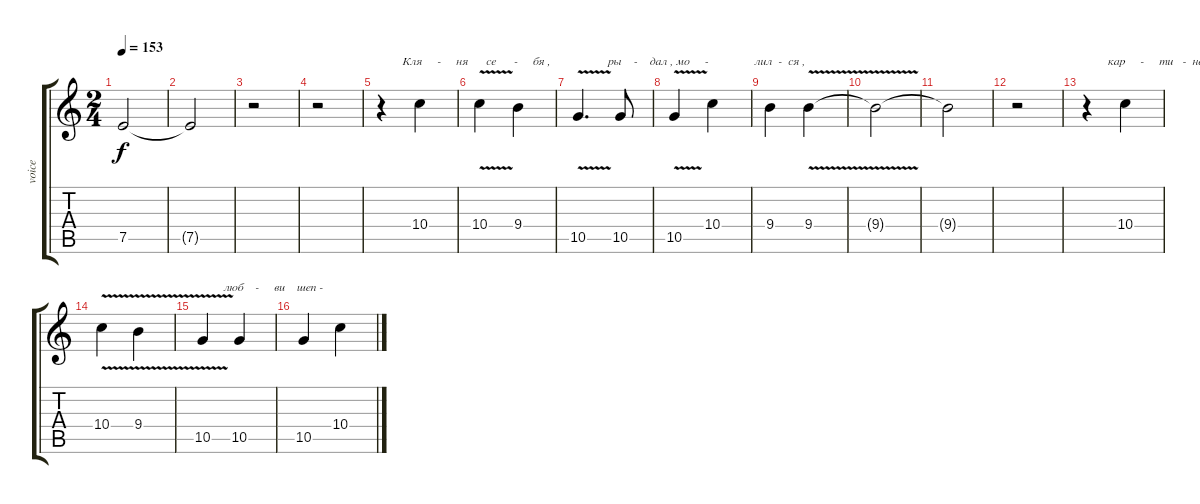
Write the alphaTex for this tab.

\track ("voice" "voice") {instrument synthbass1}
\staff {score tabs}
\tuning (E4 B3 G3 D3 A2 E2) {hide}
\ts (2 4)
\tempo 153
\clef g2
\ks c
7.5{t}.2{dy f} |
7.5{t}.2 |
r.2 |
r.2 |
r.4{txt "       Кля     -     ня      се      -     бя ,"} 10.4.4 |
10.4{v}.4 9.4.4 |
10.5{v}.4{d txt "          ры    -    дал , мо     -"} 10.5.8 |
10.5{v}.4 10.4.4{txt "              лил  -  ся ,"} |
9.4.4 9.4{v}.4 |
9.4{t}.2 |
9.4{t}.2 |
r.2 |
r.4{txt "       кар     -     ти   -  не             о"} 10.4.4 |
10.4{v}.4 9.4{v}.4 |
10.5{v}.4{txt "       люб    -     ви    шеп -"} 10.5.4 |
10.5.4 10.4.4
